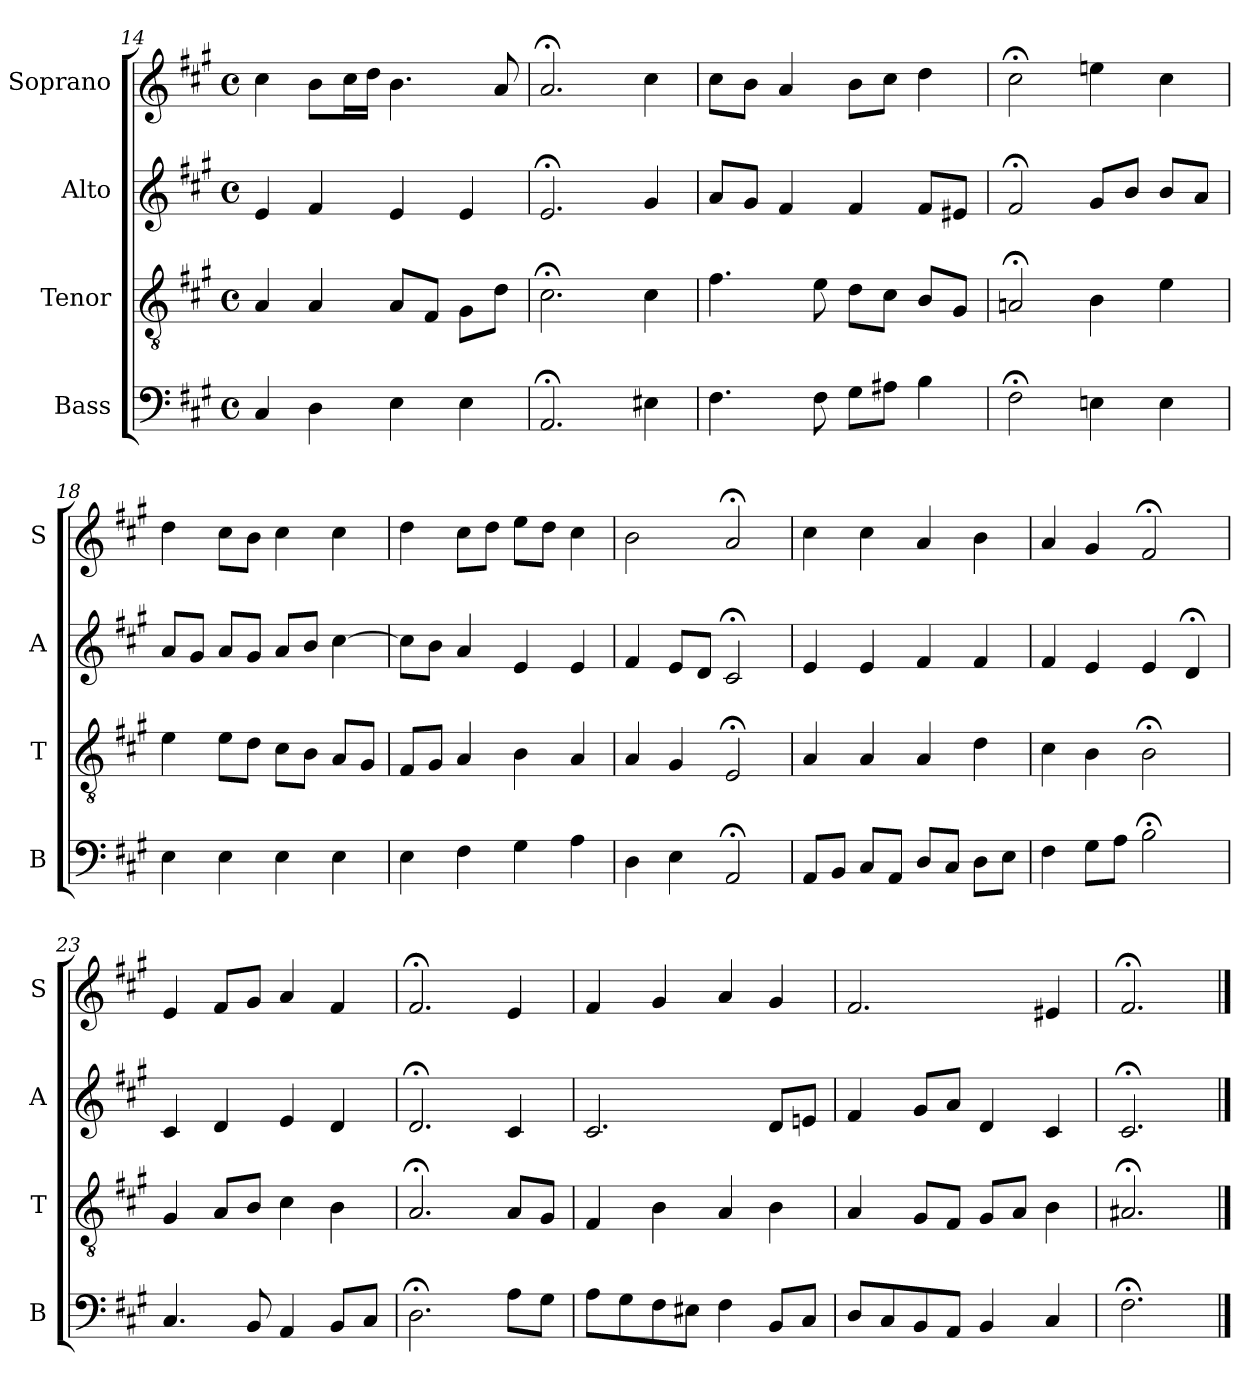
**kern	**kern	**kern	**kern
*part4	*part3	*part2	*part1
*staff4	*staff3	*staff2	*staff1
*I"Bass	*I"Tenor	*I"Alto	*I"Soprano
*I'B	*I'T	*I'A	*I'S
*clefF4	*clefGv2	*clefG2	*clefG2
*k[f#c#g#]	*k[f#c#g#]	*k[f#c#g#]	*k[f#c#g#]
*f#:	*f#:	*f#:	*f#:
*M4/4	*M4/4	*M4/4	*M4/4
*met(c)	*met(c)	*met(c)	*met(c)
=14	=14	=14	=14
4C#	4A	4e	4cc#
4D	4A	4f#	8bL
.	.	.	16cc#L
.	.	.	16ddJJ
4E	8AL	4e	4.b
.	8F#J	.	.
4E	8G#L	4e	.
.	8dJ	.	8a
=15	=15	=15	=15
2.AA;<	2.c#;<	2.e;<	2.a;<
4E#X	4c#	4g#	4cc#
=16	=16	=16	=16
4.F#	4.f#	8aL	8cc#L
.	.	8g#J	8bJ
.	.	4f#	4a
8F#	8e	.	.
8G#L	8dL	4f#	8bL
8A#XJ	8c#J	.	8cc#J
4B	8BL	8f#L	4dd
.	8G#J	8e#XJ	.
=17	=17	=17	=17
2F#;<	2An;<	2f#;<	2cc#;<
4En	4B	8g#L	4een
.	.	8bJ	.
4E	4e	8bL	4cc#
.	.	8aJ	.
=18	=18	=18	=18
4E	4e	8aL	4dd
.	.	8g#J	.
4Ei	8eiL	8aiL	8cc#iL
.	8dJ	8g#J	8bJ
4Ei	8c#iL	8aiL	4cc#i
.	8BJ	8bJ	.
4Ei	8AiL	[4cc#i	4cc#i
.	8G#J	.	.
=19	=19	=19	=19
4E	8F#L	8cc#L]	4dd
.	8G#J	8bJ	.
4F#	4A	4a	8cc#L
.	.	.	8ddJ
4G#	4B	4e	8eeL
.	.	.	8ddJ
4A	4A	4e	4cc#
=20	=20	=20	=20
4D	4A	4f#	2b
4E	4G#	8eL	.
.	.	8dJ	.
2AA;<	2E;<	2c#;<	2a;<
=21	=21	=21	=21
8AAL	4A	4e	4cc#
8BBJ	.	.	.
8C#L	4A	4e	4cc#
8AAJ	.	.	.
8DL	4A	4f#	4a
8C#J	.	.	.
8DL	4d	4f#	4b
8EJ	.	.	.
=22	=22	=22	=22
4F#	4c#	4f#	4a
8G#L	4B	4e	4g#
8AJ	.	.	.
2B;<	2B;<	4e	2f#;<
.	.	4d;<	.
=23	=23	=23	=23
4.C#	4G#	4c#	4e
.	8AL	4d	8f#L
8BB	8BJ	.	8g#J
4AA	4c#	4e	4a
8BBL	4B	4d	4f#
8C#J	.	.	.
=24	=24	=24	=24
2.D;<	2.A;<	2.d;<	2.f#;<
8AL	8AL	4c#	4e
8G#J	8G#J	.	.
=25	=25	=25	=25
8AL	4F#	2.c#	4f#
8G#	.	.	.
8F#	4B	.	4g#
8E#XJ	.	.	.
4F#	4A	.	4a
8BBL	4B	8dL	4g#
8C#J	.	8enJ	.
=26	=26	=26	=26
8DL	4A	4f#	2.f#
8C#	.	.	.
8BB	8G#L	8g#L	.
8AAJ	8F#J	8aJ	.
4BB	8G#L	4d	.
.	8AJ	.	.
4C#	4B	4c#	4e#X
=27	=27	=27	=27
2.F#;<	2.A#X;<	2.c#;<	2.f#;<
==	==	==	==
*-	*-	*-	*-
